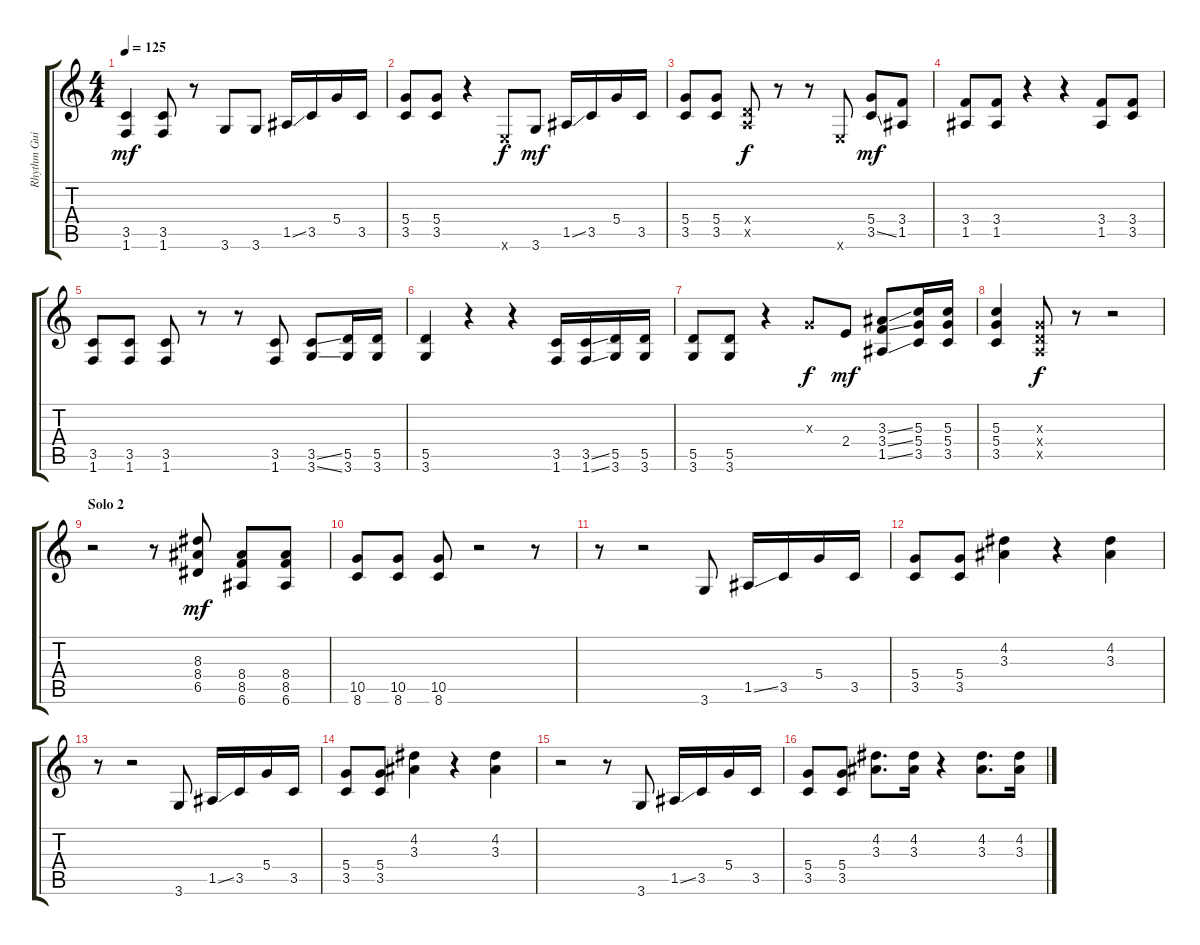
\track ("Rhythm Guitar" "Rhythm Gui") {instrument distortionguitar}
\staff {score tabs}
\tuning (E4 B3 G3 D3 A2 E2) {hide}
\ts (4 4)
\tempo 125
\clef g2
\ks c
(3.5 1.6).4{dy mf} (3.5 1.6).8 r.8 3.6.8 3.6.8 1.5{ss}.16 3.5.16 5.4.16 3.5.16 |
(5.4 3.5).8 (5.4 3.5).8 r.4 0.6{x}.8{dy f} 3.6.8{dy mf} 1.5{ss}.16 3.5.16 5.4.16 3.5.16 |
(5.4 3.5).8 (5.4 3.5).8 (0.4{x} 0.5{x}).8{dy f} r.8 r.8 0.6{x}.8 (5.4 3.5{ss}).8{dy mf} (3.4 1.5).8 |
(3.4 1.5).8 (3.4 1.5).8 r.4 r.4 (3.4 1.5).8 (3.4 3.5).8 |
(3.5 1.6).8 (3.5 1.6).8 (3.5 1.6).8 r.8 r.8 (3.5 1.6).8 (3.5{ss} 3.6{ss}).8 (5.5 3.6).16 (5.5 3.6).16 |
(5.5 3.6).4 r.4 r.4 (3.5 1.6).16 (3.5{ss} 1.6{ss}).16 (5.5 3.6).16 (5.5 3.6).16 |
(5.5 3.6).8 (5.5 3.6).8 r.4 0.3{x}.8{dy f} 2.4.8{dy mf} (3.3{ss} 3.4{ss} 1.5{ss}).8 (5.3 5.4 3.5).16 (5.3 5.4 3.5).16 |
(5.3 5.4 3.5).4 (0.3{x} 0.4{x} 0.5{x}).8{dy f} r.8 r.2 |
\section ("" "Solo 2")
r.2 r.8 (8.3 8.4 6.5).8{dy mf} (8.4 8.5 6.6).8 (8.4 8.5 6.6).8 |
(10.5 8.6).8 (10.5 8.6).8 (10.5 8.6).8 r.2 r.8 |
r.8 r.2 3.6.8 1.5{ss}.16 3.5.16 5.4.16 3.5.16 |
(5.4 3.5).8 (5.4 3.5).8 (4.2 3.3).4 r.4 (4.2 3.3).4 |
r.8 r.2 3.6.8 1.5{ss}.16 3.5.16 5.4.16 3.5.16 |
(5.4 3.5).8 (5.4 3.5).8 (4.2 3.3).4 r.4 (4.2 3.3).4 |
r.2 r.8 3.6.8 1.5{ss}.16 3.5.16 5.4.16 3.5.16 |
(5.4 3.5).8 (5.4 3.5).8 (4.2 3.3).8{d} (4.2 3.3).16 r.4 (4.2 3.3).8{d} (4.2 3.3).16
